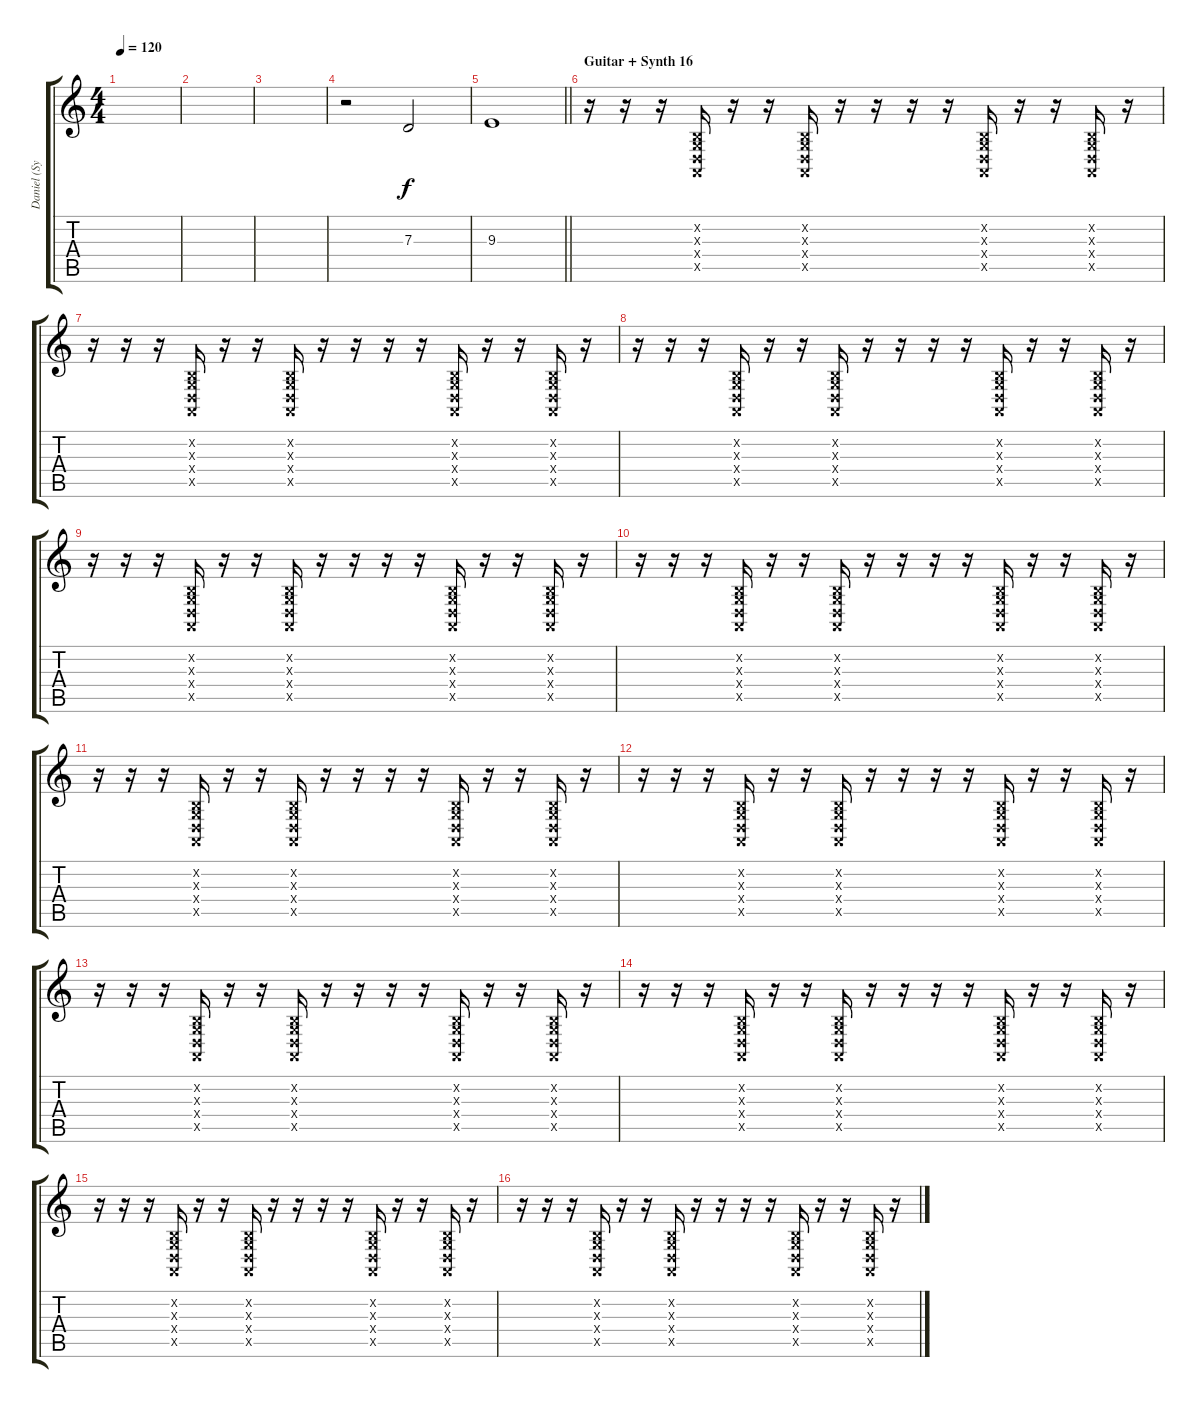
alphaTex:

\track ("Daniel (Synth)" "Daniel (Sy") {instrument synthbrass1}
\staff {score tabs}
\tuning (E4 B3 G3 D3 A2 E2) {hide}
\ts (4 4)
\tempo 120
\clef g2
\ks c
|
|
|
r.2 7.3.2 |
\barLineRight lightlight
9.3.1 |
\section ("" "Guitar + Synth 16")
r.16 r.16 r.16 (0.2{x} 0.3{x} 0.4{x} 0.5{x}).16 r.16 r.16 (0.2{x} 0.3{x} 0.4{x} 0.5{x}).16 r.16 r.16 r.16 r.16 (0.2{x} 0.3{x} 0.4{x} 0.5{x}).16 r.16 r.16 (0.2{x} 0.3{x} 0.4{x} 0.5{x}).16 r.16 |
r.16 r.16 r.16 (0.2{x} 0.3{x} 0.4{x} 0.5{x}).16 r.16 r.16 (0.2{x} 0.3{x} 0.4{x} 0.5{x}).16 r.16 r.16 r.16 r.16 (0.2{x} 0.3{x} 0.4{x} 0.5{x}).16 r.16 r.16 (0.2{x} 0.3{x} 0.4{x} 0.5{x}).16 r.16 |
r.16 r.16 r.16 (0.2{x} 0.3{x} 0.4{x} 0.5{x}).16 r.16 r.16 (0.2{x} 0.3{x} 0.4{x} 0.5{x}).16 r.16 r.16 r.16 r.16 (0.2{x} 0.3{x} 0.4{x} 0.5{x}).16 r.16 r.16 (0.2{x} 0.3{x} 0.4{x} 0.5{x}).16 r.16 |
r.16 r.16 r.16 (0.2{x} 0.3{x} 0.4{x} 0.5{x}).16 r.16 r.16 (0.2{x} 0.3{x} 0.4{x} 0.5{x}).16 r.16 r.16 r.16 r.16 (0.2{x} 0.3{x} 0.4{x} 0.5{x}).16 r.16 r.16 (0.2{x} 0.3{x} 0.4{x} 0.5{x}).16 r.16 |
r.16 r.16 r.16 (0.2{x} 0.3{x} 0.4{x} 0.5{x}).16 r.16 r.16 (0.2{x} 0.3{x} 0.4{x} 0.5{x}).16 r.16 r.16 r.16 r.16 (0.2{x} 0.3{x} 0.4{x} 0.5{x}).16 r.16 r.16 (0.2{x} 0.3{x} 0.4{x} 0.5{x}).16 r.16 |
r.16 r.16 r.16 (0.2{x} 0.3{x} 0.4{x} 0.5{x}).16 r.16 r.16 (0.2{x} 0.3{x} 0.4{x} 0.5{x}).16 r.16 r.16 r.16 r.16 (0.2{x} 0.3{x} 0.4{x} 0.5{x}).16 r.16 r.16 (0.2{x} 0.3{x} 0.4{x} 0.5{x}).16 r.16 |
r.16 r.16 r.16 (0.2{x} 0.3{x} 0.4{x} 0.5{x}).16 r.16 r.16 (0.2{x} 0.3{x} 0.4{x} 0.5{x}).16 r.16 r.16 r.16 r.16 (0.2{x} 0.3{x} 0.4{x} 0.5{x}).16 r.16 r.16 (0.2{x} 0.3{x} 0.4{x} 0.5{x}).16 r.16 |
r.16 r.16 r.16 (0.2{x} 0.3{x} 0.4{x} 0.5{x}).16 r.16 r.16 (0.2{x} 0.3{x} 0.4{x} 0.5{x}).16 r.16 r.16 r.16 r.16 (0.2{x} 0.3{x} 0.4{x} 0.5{x}).16 r.16 r.16 (0.2{x} 0.3{x} 0.4{x} 0.5{x}).16 r.16 |
r.16 r.16 r.16 (0.2{x} 0.3{x} 0.4{x} 0.5{x}).16 r.16 r.16 (0.2{x} 0.3{x} 0.4{x} 0.5{x}).16 r.16 r.16 r.16 r.16 (0.2{x} 0.3{x} 0.4{x} 0.5{x}).16 r.16 r.16 (0.2{x} 0.3{x} 0.4{x} 0.5{x}).16 r.16 |
r.16 r.16 r.16 (0.2{x} 0.3{x} 0.4{x} 0.5{x}).16 r.16 r.16 (0.2{x} 0.3{x} 0.4{x} 0.5{x}).16 r.16 r.16 r.16 r.16 (0.2{x} 0.3{x} 0.4{x} 0.5{x}).16 r.16 r.16 (0.2{x} 0.3{x} 0.4{x} 0.5{x}).16 r.16 |
r.16 r.16 r.16 (0.2{x} 0.3{x} 0.4{x} 0.5{x}).16 r.16 r.16 (0.2{x} 0.3{x} 0.4{x} 0.5{x}).16 r.16 r.16 r.16 r.16 (0.2{x} 0.3{x} 0.4{x} 0.5{x}).16 r.16 r.16 (0.2{x} 0.3{x} 0.4{x} 0.5{x}).16 r.16
